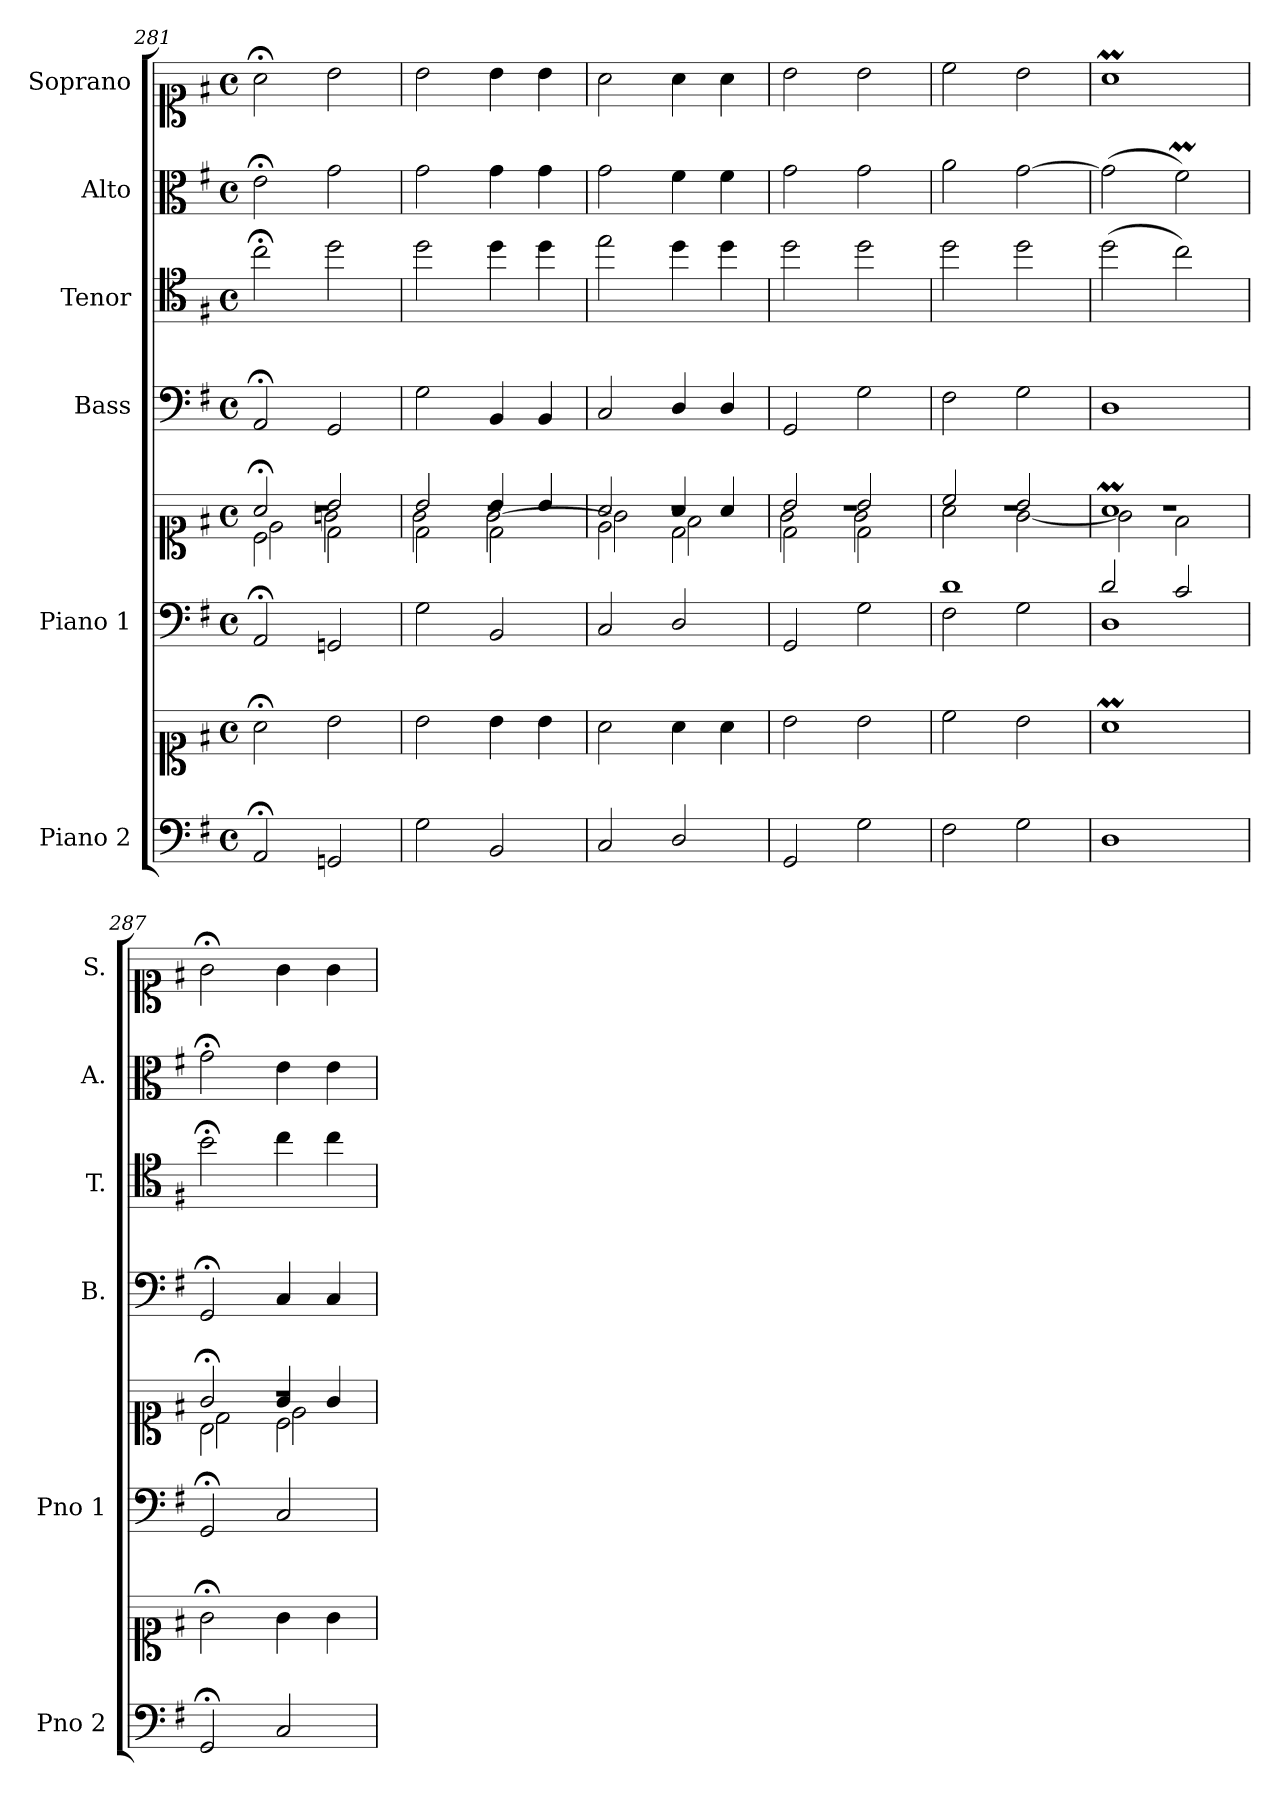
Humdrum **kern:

**kern	**kern	**kern	**kern	**kern	**kern	**kern	**kern
*part6	*part6	*part5	*part5	*part4	*part3	*part2	*part1
*staff8	*staff7	*staff6	*staff5	*staff4	*staff3	*staff2	*staff1
*I"Piano 2	*	*I"Piano 1	*	*I"Bass	*I"Tenor	*I"Alto	*I"Soprano
*I'Pno 2	*	*I'Pno 1	*	*I'B.	*I'T.	*I'A.	*I'S.
*clefF4	*clefC1	*clefF4	*clefC1	*clefF4	*clefC4	*clefC3	*clefC1
*	*	*	*	*	*ITrd7c12	*	*
*k[f#]	*k[f#]	*k[f#]	*k[f#]	*k[f#]	*k[f#]	*k[f#]	*k[f#]
*G:	*G:	*G:	*G:	*G:	*G:	*G:	*G:
*M4/4	*M4/4	*M4/4	*M4/4	*M4/4	*M4/4	*M4/4	*M4/4
*met(c)	*met(c)	*met(c)	*met(c)	*met(c)	*met(c)	*met(c)	*met(c)
=281	=281	=281	=281	=281	=281	=281	=281
*	*	*	*^	*	*	*	*
*	*	*	*	*^	*	*	*	*
*	*	*	*	*	*^	*	*	*	*
2AA;/	2a;<\	2AA;/	2a;</	2c\	2e\	1r	2AA;</	2c;<\	2e;<\	2a;<\
2GGn/	2b\	2GGn/	2b/	2d\	2gn\	.	2GG/	2d\	2g\	2b\
=282	=282	=282	=282	=282	=282	=282	=282	=282	=282	=282
2G\	2b\	2G\	2b/	2d\	2g\	1r	2G\	2d\	2g\	2b\
2BB/	4b\	2BB/	4b/	2d\	[<2g\	.	4BB/	4d\	4g\	4b\
.	4b\	.	4b/	.	.	.	4BB/	4d\	4g\	4b\
=283	=283	=283	=283	=283	=283	=283	=283	=283	=283	=283
2C/	2a\	2C/	2a/	2e\	2g\]	1r	2C/	2e\	2g\	2a\
2D/	4a\	2D/	4a/	2d\	2f#\	.	4D/	4d\	4f#\	4a\
.	4a\	.	4a/	.	.	.	4D/	4d\	4f#\	4a\
=284	=284	=284	=284	=284	=284	=284	=284	=284	=284	=284
2GG/	2b\	2GG/	2b/	2d\	2g\	1r	2GG/	2d\	2g\	2b\
2G\	2b\	2G\	2b/	2d\	2g\	.	2G\	2d\	2g\	2b\
*	*	*	*	*	*v	*v	*	*	*	*
!!LO:PB:g=z
=285	=285	=285	=285	=285	=285	=285	=285	=285	=285
*	*	*^	*	*	*	*	*	*	*
2F#\	2cc\	1d/	2F#\	2cc/	2a\	1r	2F#\	2d\	2a\	2cc\
2G\	2b\	.	2G\	2b/	[<2g\	.	2G\	2d\	[>2g\	2b\
=286	=286	=286	=286	=286	=286	=286	=286	=286	=286	=286
1D\	1aM\	2d/	1D\	1aM/	2g\]	1r	1D\	(2d\	(2g\]	1aM\
.	.	2c/	.	.	2f#\	.	.	2c\)	2f#m\)	.
*	*	*v	*v	*	*	*	*	*	*	*
=287	=287	=287	=287	=287	=287	=287	=287	=287	=287
*	*	*	*	*	*^	*	*	*	*
2GG;/	2g;<\	2GG;/	2g;</	2B\	2d\	1r	2GG;</	2B;<\	2g;<\	2g;<\
2C/	4g\	2C/	4g/	2c\	2e\	.	4C/	4c\	4e\	4g\
.	4g\	.	4g/	.	.	.	4C/	4c\	4e\	4g\
*	*	*	*v	*v	*v	*v	*	*	*	*
=	=	=	=	=	=	=	=
*-	*-	*-	*-	*-	*-	*-	*-
